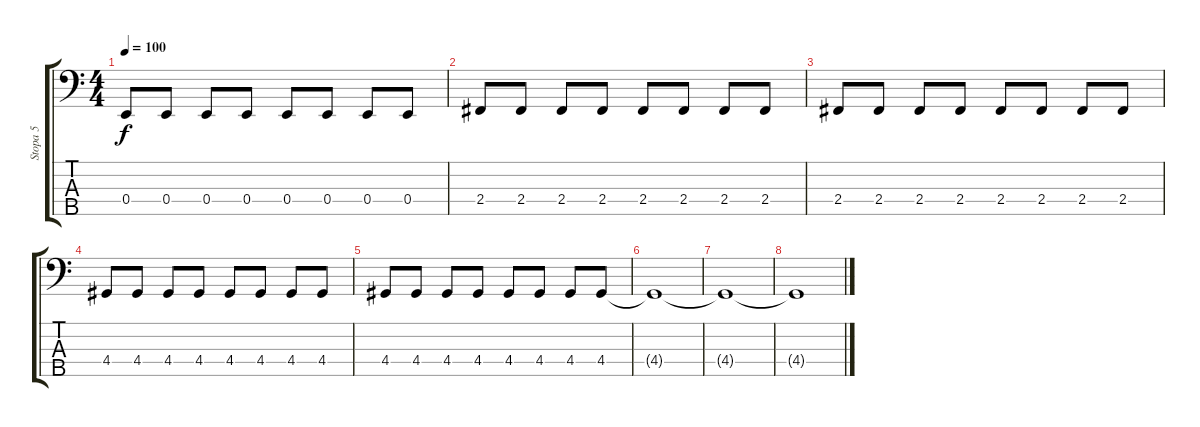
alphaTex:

\track ("Stopa 5" "Stopa 5") {instrument electricbassfinger}
\staff {score tabs}
\tuning (G2 D2 A1 E1 Db0) {hide}
\ts (4 4)
\tempo 100
\clef f4
\ks c
0.4.8{dy f} 0.4.8 0.4.8 0.4.8 0.4.8 0.4.8 0.4.8 0.4.8 |
2.4.8 2.4.8 2.4.8 2.4.8 2.4.8 2.4.8 2.4.8 2.4.8 |
2.4.8 2.4.8 2.4.8 2.4.8 2.4.8 2.4.8 2.4.8 2.4.8 |
4.4.8 4.4.8 4.4.8 4.4.8 4.4.8 4.4.8 4.4.8 4.4.8 |
4.4.8 4.4.8 4.4.8 4.4.8 4.4.8 4.4.8 4.4.8 4.4.8 |
4.4{t}.1 |
4.4{t}.1 |
4.4{t}.1
